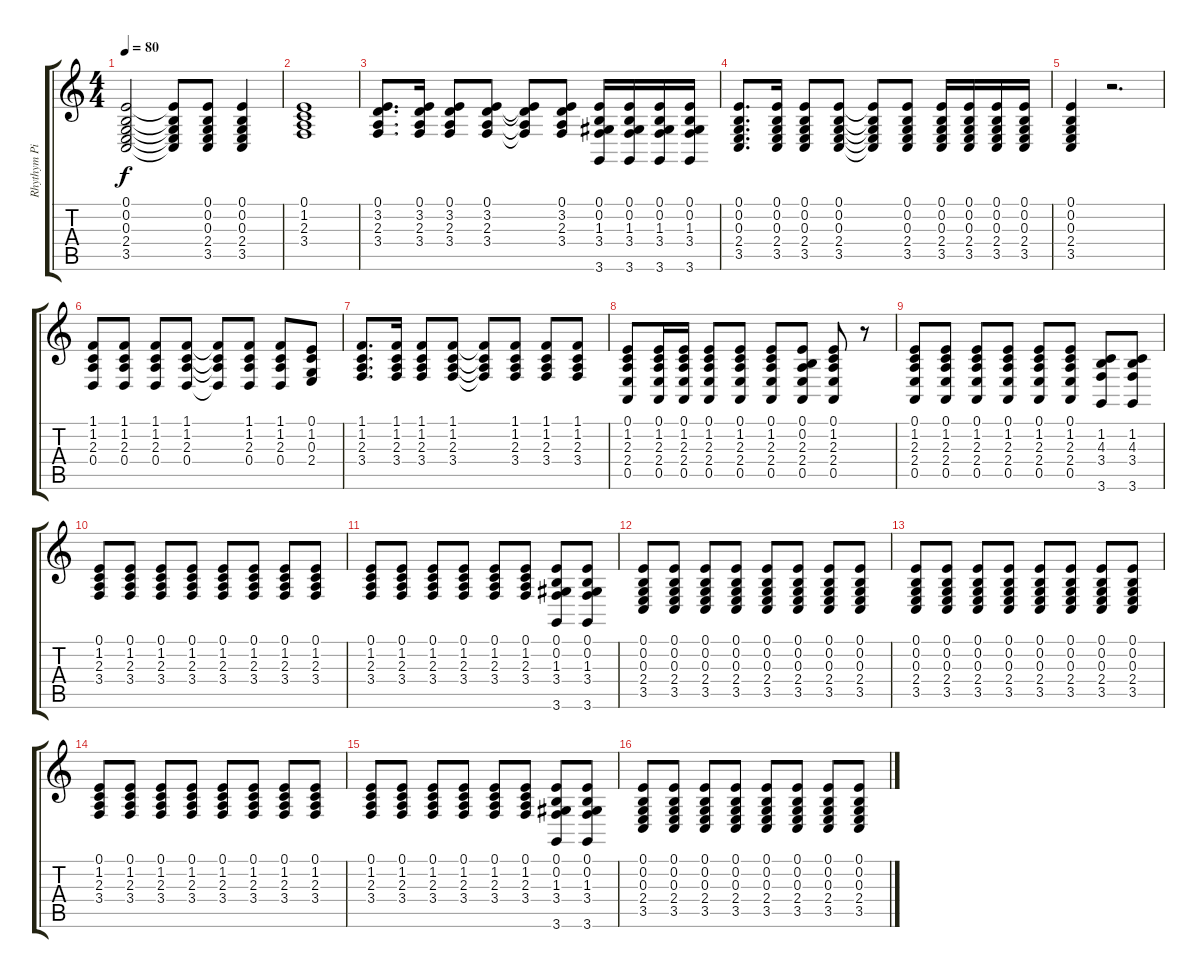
\track ("Rhythym Piano" "Rhythym Pi") {instrument acousticgrandpiano}
\staff {score tabs}
\tuning (E4 B3 G3 D3 A2 E2) {hide}
\ts (4 4)
\tempo 80
\clef g2
\ks c
(0.1 0.2 0.3 2.4 3.5).2{dy f} (0.1{t} 0.2{t} 0.3{t} 2.4{t} 3.5{t}).8 (0.1 0.2 0.3 2.4 3.5).8 (0.1 0.2 0.3 2.4 3.5).4 |
(0.1 1.2 2.3 3.4).1 |
(0.1 3.2 2.3 3.4).8{d} (0.1 3.2 2.3 3.4).16 (0.1 3.2 2.3 3.4).8 (0.1 3.2 2.3 3.4).8 (0.1{t} 3.2{t} 2.3{t} 3.4{t}).8 (0.1 3.2 2.3 3.4).8 (0.1 0.2 1.3 3.4 3.6).16 (0.1 0.2 1.3 3.4 3.6).16 (0.1 0.2 1.3 3.4 3.6).16 (0.1 0.2 1.3 3.4 3.6).16 |
(0.1 0.2 0.3 2.4 3.5).8{d} (0.1 0.2 0.3 2.4 3.5).16 (0.1 0.2 0.3 2.4 3.5).8 (0.1 0.2 0.3 2.4 3.5).8 (0.1{t} 0.2{t} 0.3{t} 2.4{t} 3.5{t}).8 (0.1 0.2 0.3 2.4 3.5).8 (0.1 0.2 0.3 2.4 3.5).16 (0.1 0.2 0.3 2.4 3.5).16 (0.1 0.2 0.3 2.4 3.5).16 (0.1 0.2 0.3 2.4 3.5).16 |
(0.1 0.2 0.3 2.4 3.5).4 r.2{d} |
(1.1 1.2 2.3 0.4).8 (1.1 1.2 2.3 0.4).8 (1.1 1.2 2.3 0.4).8 (1.1 1.2 2.3 0.4).8 (1.1{t} 1.2{t} 2.3{t} 0.4{t}).8 (1.1 1.2 2.3 0.4).8 (1.1 1.2 2.3 0.4).8 (0.1 1.2 0.3 2.4).8 |
(1.1 1.2 2.3 3.4).8{d} (1.1 1.2 2.3 3.4).16 (1.1 1.2 2.3 3.4).8 (1.1 1.2 2.3 3.4).8 (1.1{t} 1.2{t} 2.3{t} 3.4{t}).8 (1.1 1.2 2.3 3.4).8 (1.1 1.2 2.3 3.4).8 (1.1 1.2 2.3 3.4).8 |
(0.1 1.2 2.3 2.4 0.5).8 (0.1 1.2 2.3 2.4 0.5).16 (0.1 1.2 2.3 2.4 0.5).16 (0.1 1.2 2.3 2.4 0.5).8 (0.1 1.2 2.3 2.4 0.5).8 (0.1 1.2 2.3 2.4 0.5).8 (0.1 0.2 2.3 2.4 0.5).8 (0.1 1.2 2.3 2.4 0.5).8 r.8 |
(0.1 1.2 2.3 2.4 0.5).8 (0.1 1.2 2.3 2.4 0.5).8 (0.1 1.2 2.3 2.4 0.5).8 (0.1 1.2 2.3 2.4 0.5).8 (0.1 1.2 2.3 2.4 0.5).8 (0.1 1.2 2.3 2.4 0.5).8 (1.2 4.3 3.4 3.6).8 (1.2 4.3 3.4 3.6).8 |
(0.1 1.2 2.3 3.4).8 (0.1 1.2 2.3 3.4).8 (0.1 1.2 2.3 3.4).8 (0.1 1.2 2.3 3.4).8 (0.1 1.2 2.3 3.4).8 (0.1 1.2 2.3 3.4).8 (0.1 1.2 2.3 3.4).8 (0.1 1.2 2.3 3.4).8 |
(0.1 1.2 2.3 3.4).8 (0.1 1.2 2.3 3.4).8 (0.1 1.2 2.3 3.4).8 (0.1 1.2 2.3 3.4).8 (0.1 1.2 2.3 3.4).8 (0.1 1.2 2.3 3.4).8 (0.1 0.2 1.3 3.4 3.6).8 (0.1 0.2 1.3 3.4 3.6).8 |
(0.1 0.2 0.3 2.4 3.5).8 (0.1 0.2 0.3 2.4 3.5).8 (0.1 0.2 0.3 2.4 3.5).8 (0.1 0.2 0.3 2.4 3.5).8 (0.1 0.2 0.3 2.4 3.5).8 (0.1 0.2 0.3 2.4 3.5).8 (0.1 0.2 0.3 2.4 3.5).8 (0.1 0.2 0.3 2.4 3.5).8 |
(0.1 0.2 0.3 2.4 3.5).8 (0.1 0.2 0.3 2.4 3.5).8 (0.1 0.2 0.3 2.4 3.5).8 (0.1 0.2 0.3 2.4 3.5).8 (0.1 0.2 0.3 2.4 3.5).8 (0.1 0.2 0.3 2.4 3.5).8 (0.1 0.2 0.3 2.4 3.5).8 (0.1 0.2 0.3 2.4 3.5).8 |
(0.1 1.2 2.3 3.4).8 (0.1 1.2 2.3 3.4).8 (0.1 1.2 2.3 3.4).8 (0.1 1.2 2.3 3.4).8 (0.1 1.2 2.3 3.4).8 (0.1 1.2 2.3 3.4).8 (0.1 1.2 2.3 3.4).8 (0.1 1.2 2.3 3.4).8 |
(0.1 1.2 2.3 3.4).8 (0.1 1.2 2.3 3.4).8 (0.1 1.2 2.3 3.4).8 (0.1 1.2 2.3 3.4).8 (0.1 1.2 2.3 3.4).8 (0.1 1.2 2.3 3.4).8 (0.1 0.2 1.3 3.4 3.6).8 (0.1 0.2 1.3 3.4 3.6).8 |
(0.1 0.2 0.3 2.4 3.5).8 (0.1 0.2 0.3 2.4 3.5).8 (0.1 0.2 0.3 2.4 3.5).8 (0.1 0.2 0.3 2.4 3.5).8 (0.1 0.2 0.3 2.4 3.5).8 (0.1 0.2 0.3 2.4 3.5).8 (0.1 0.2 0.3 2.4 3.5).8 (0.1 0.2 0.3 2.4 3.5).8
